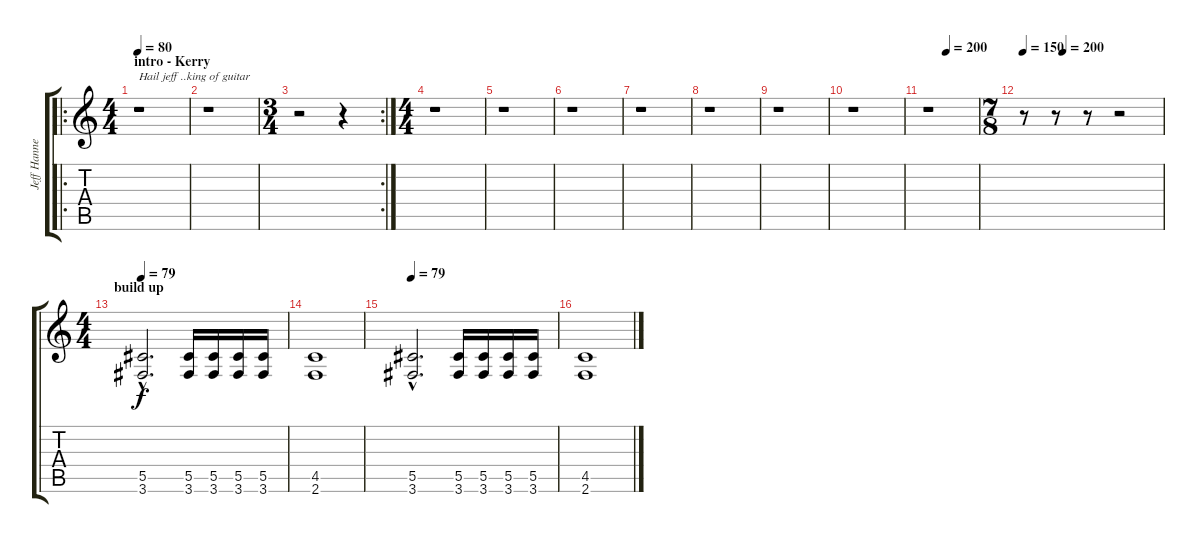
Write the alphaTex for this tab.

\track ("Jeff Hanneman" "Jeff Hanne") {instrument distortionguitar}
\staff {score tabs}
\tuning (Eb4 Bb3 Gb3 Db3 Ab2 Eb2) {hide}
\ro
\ts (4 4)
\section ("" "intro - Kerry")
\tempo 80
\clef g2
\ks c
r.1{txt "Hail jeff ..king of guitar" dy f instrument distortionguitar} |
r.1 |
\rc 2
\ts (3 4)
r.2 r.4 |
\ts (4 4)
r.1 |
r.1 |
r.1 |
r.1 |
r.1 |
r.1 |
r.1 |
\tempo (200 0.375)
r.1 |
\ts (7 8)
\tempo 180
\tempo 150
\tempo (200 0.2857142857142857)
r.8 r.8 r.8 r.2 |
\ts (4 4)
\section ("" "build up")
\tempo 79
(5.5{hac} 3.6{hac}).2{d} (5.5 3.6).16 (5.5 3.6).16 (5.5 3.6).16 (5.5 3.6).16 |
(4.5 2.6).1 |
\tempo 79
(5.5{hac} 3.6{hac}).2{d} (5.5 3.6).16 (5.5 3.6).16 (5.5 3.6).16 (5.5 3.6).16 |
(4.5 2.6).1
